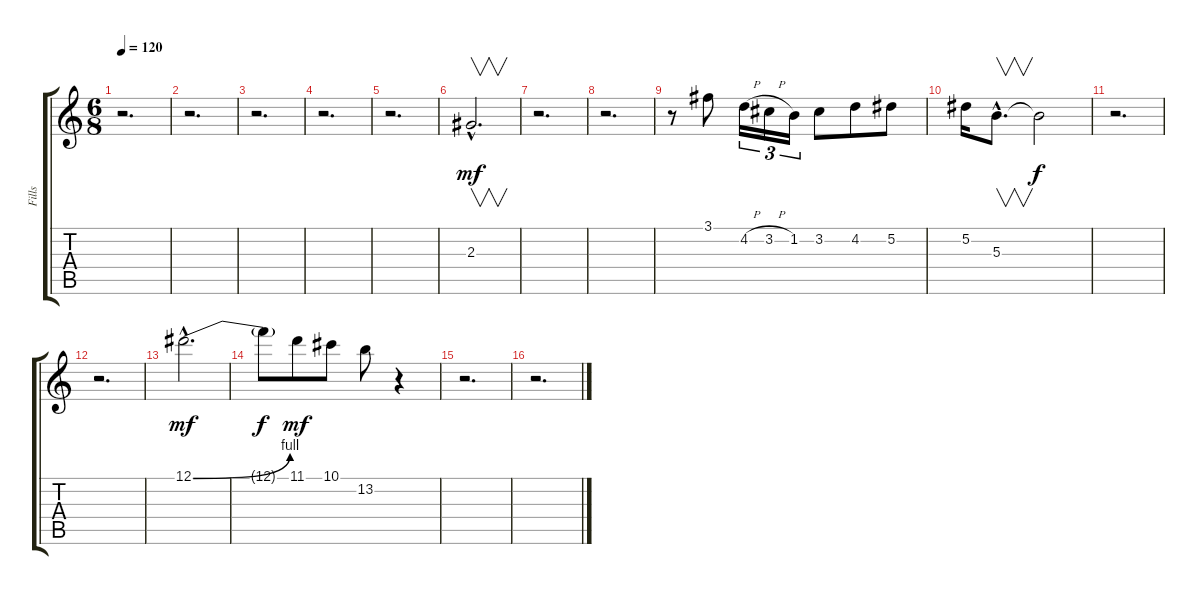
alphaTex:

\track ("Fills" "Fills") {instrument overdrivenguitar}
\staff {score tabs}
\tuning (Eb4 Bb3 Gb3 Db3 Ab2 Eb2) {hide}
\ts (6 8)
\tempo 120
\clef g2
\ks c
r.2{d dy mf} |
r.2{d} |
r.2{d} |
r.2{d} |
r.2{d} |
2.3{hac}.2{v d} |
r.2{d} |
r.2{d} |
r.8 3.1.8 4.2{h}.16{tu (3 2)} 3.2{h}.16{tu (3 2)} 1.2.16{tu (3 2)} 3.2.8 4.2.8 5.2.8 |
5.2.16 5.3{hac}.8{v d} 5.3{t}.2{dy f} |
r.2{d} |
r.2{d} |
12.1{be (bend 0 0 60 4) hac}.2{d dy mf} |
12.1{t}.8{dy f} 11.1.8{dy mf} 10.1.8 13.2.8 r.4 |
r.2{d} |
r.2{d}
